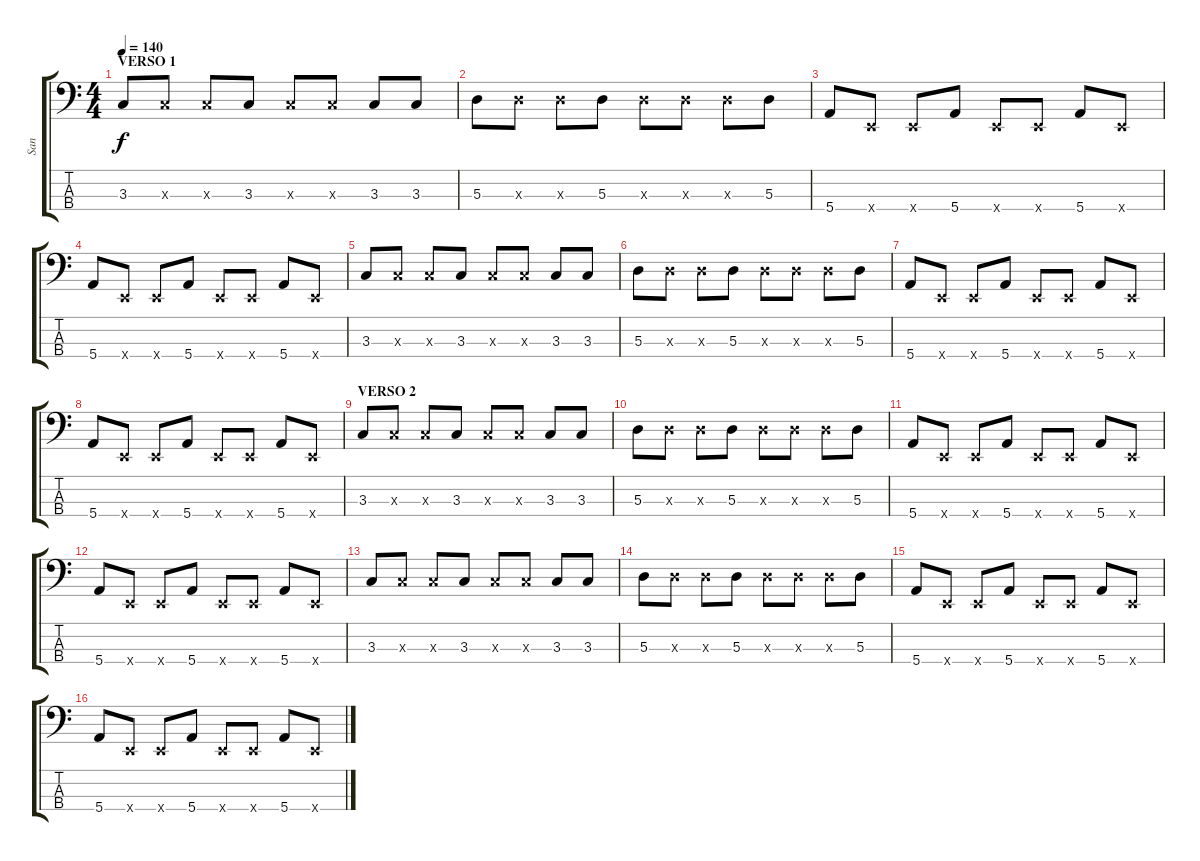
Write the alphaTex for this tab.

\track ("San" "San") {instrument electricbasspick}
\staff {score tabs}
\tuning (G2 D2 A1 E1) {hide}
\ts (4 4)
\section ("" "VERSO 1")
\tempo 140
\clef f4
\ks c
3.3.8{dy f} 3.3{x}.8 3.3{x}.8 3.3.8 3.3{x}.8 3.3{x}.8 3.3.8 3.3.8 |
5.3.8 5.3{x}.8 5.3{x}.8 5.3.8 5.3{x}.8 5.3{x}.8 5.3{x}.8 5.3.8 |
5.4.8 0.4{x}.8 0.4{x}.8 5.4.8 0.4{x}.8 0.4{x}.8 5.4.8 0.4{x}.8 |
5.4.8 0.4{x}.8 0.4{x}.8 5.4.8 0.4{x}.8 0.4{x}.8 5.4.8 0.4{x}.8 |
3.3.8 3.3{x}.8 3.3{x}.8 3.3.8 3.3{x}.8 3.3{x}.8 3.3.8 3.3.8 |
5.3.8 5.3{x}.8 5.3{x}.8 5.3.8 5.3{x}.8 5.3{x}.8 5.3{x}.8 5.3.8 |
5.4.8 0.4{x}.8 0.4{x}.8 5.4.8 0.4{x}.8 0.4{x}.8 5.4.8 0.4{x}.8 |
5.4.8 0.4{x}.8 0.4{x}.8 5.4.8 0.4{x}.8 0.4{x}.8 5.4.8 0.4{x}.8 |
\section ("" "VERSO 2")
3.3.8 3.3{x}.8 3.3{x}.8 3.3.8 3.3{x}.8 3.3{x}.8 3.3.8 3.3.8 |
5.3.8 5.3{x}.8 5.3{x}.8 5.3.8 5.3{x}.8 5.3{x}.8 5.3{x}.8 5.3.8 |
5.4.8 0.4{x}.8 0.4{x}.8 5.4.8 0.4{x}.8 0.4{x}.8 5.4.8 0.4{x}.8 |
5.4.8 0.4{x}.8 0.4{x}.8 5.4.8 0.4{x}.8 0.4{x}.8 5.4.8 0.4{x}.8 |
3.3.8 3.3{x}.8 3.3{x}.8 3.3.8 3.3{x}.8 3.3{x}.8 3.3.8 3.3.8 |
5.3.8 5.3{x}.8 5.3{x}.8 5.3.8 5.3{x}.8 5.3{x}.8 5.3{x}.8 5.3.8 |
5.4.8 0.4{x}.8 0.4{x}.8 5.4.8 0.4{x}.8 0.4{x}.8 5.4.8 0.4{x}.8 |
5.4.8 0.4{x}.8 0.4{x}.8 5.4.8 0.4{x}.8 0.4{x}.8 5.4.8 0.4{x}.8
